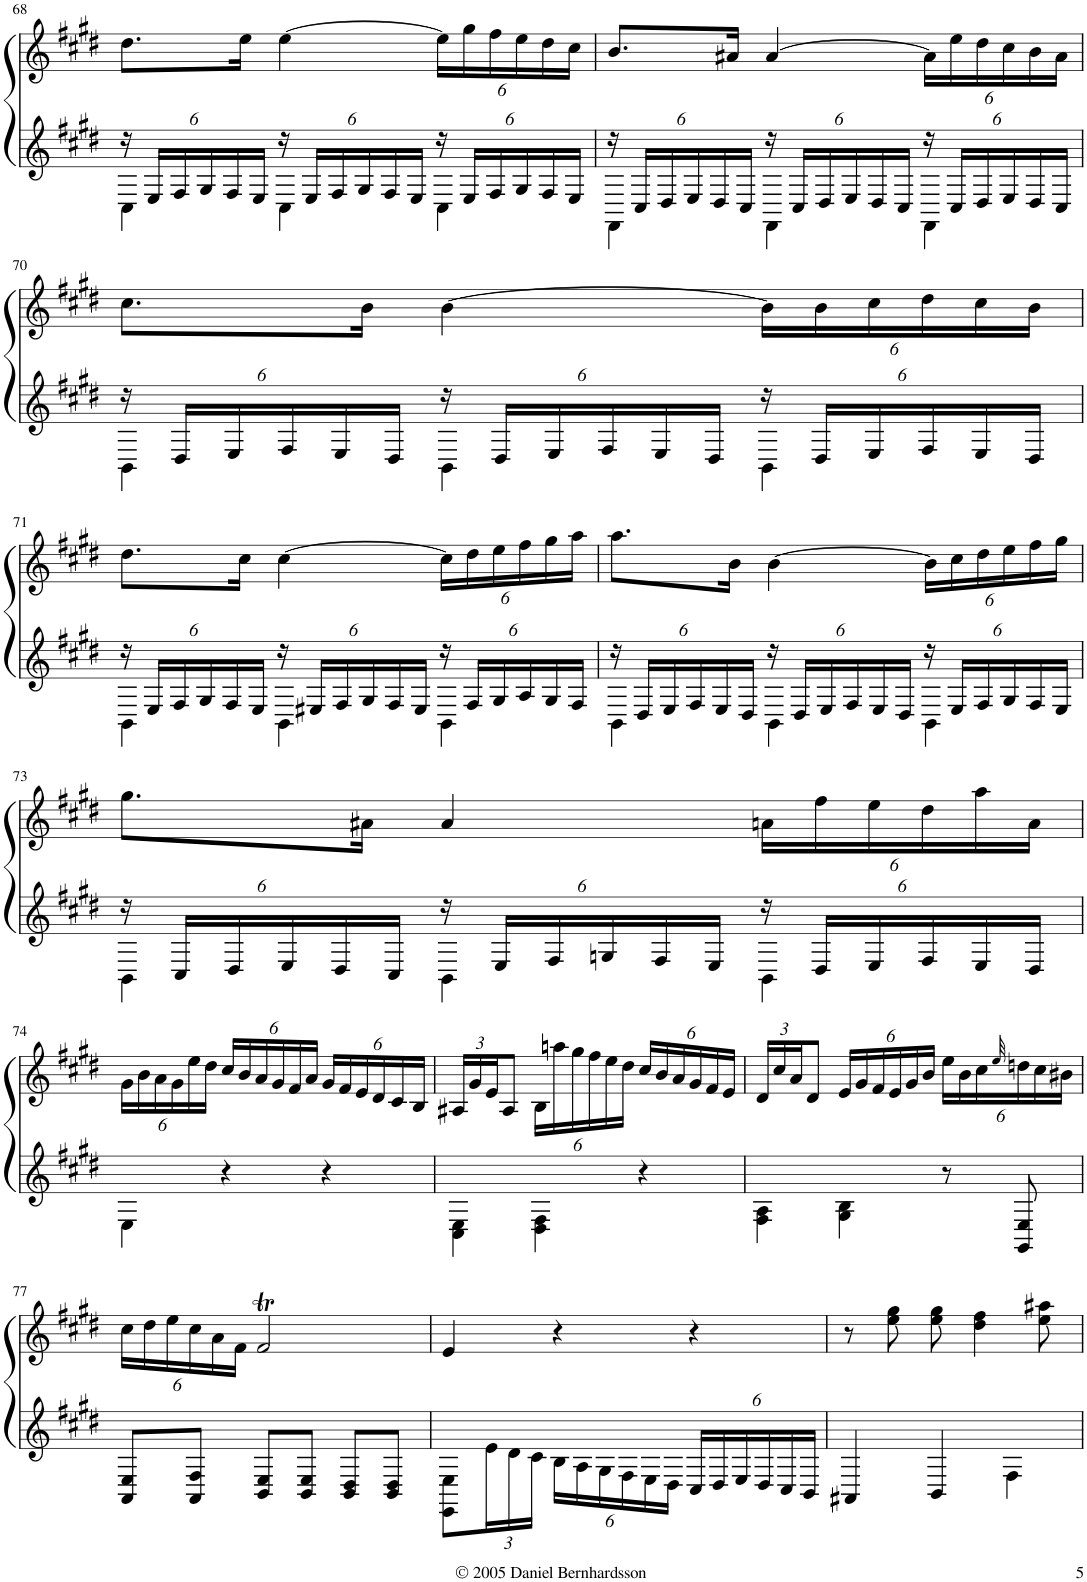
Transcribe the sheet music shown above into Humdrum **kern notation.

**kern	**kern
*part1	*part1
*staff2	*staff1
*I"Piano	*
*I'Pno.	*
!!LO:PB:g=z
*clefG2	*clefG2
*k[f#c#g#d#]	*k[f#c#g#d#]
*E:	*E:
*M3/4	*M3/4
*Xbrackettup	*
=68	=68
*^	*
24r	4C#\	8.dd#\L
24E/LL	.	.
24F#/	.	.
24G#/	.	.
24F#/	.	.
.	.	16ee\Jk
24E/JJ	.	.
24r	4C#\	[4ee\
24E/LL	.	.
24F#/	.	.
24G#/	.	.
24F#/	.	.
24E/JJ	.	.
*	*	*Xbrackettup
24r	4C#\	24ee\LL]
24E/LL	.	24gg#\
24F#/	.	24ff#\
24G#/	.	24ee\
24F#/	.	24dd#\
24E/JJ	.	24cc#\JJ
=69	=69	=69
24r	4FF#\	8.b/L
24C#/LL	.	.
24D#/	.	.
24E/	.	.
24D#/	.	.
.	.	16a#X/Jk
24C#/JJ	.	.
24r	4FF#\	[4a#/
24C#/LL	.	.
24D#/	.	.
24E/	.	.
24D#/	.	.
24C#/JJ	.	.
24r	4FF#\	24a#\LL]
24C#/LL	.	24ee\
24D#/	.	24dd#\
24E/	.	24cc#\
24D#/	.	24b\
24C#/JJ	.	24a#\JJ
!!LO:LB:g=z
=70	=70	=70
24r	4BB\	8.cc#\L
24D#/LL	.	.
24E/	.	.
24F#/	.	.
24E/	.	.
.	.	16b\Jk
24D#/JJ	.	.
24r	4BB\	[4b\
24D#/LL	.	.
24E/	.	.
24F#/	.	.
24E/	.	.
24D#/JJ	.	.
24r	4BB\	24b\LL]
24D#/LL	.	24b\
24E/	.	24cc#\
24F#/	.	24dd#\
24E/	.	24cc#\
24D#/JJ	.	24b\JJ
!!LO:LB:g=z
=71	=71	=71
24r	4BB\	8.dd#\L
24E/LL	.	.
24F#/	.	.
24G#/	.	.
24F#/	.	.
.	.	16cc#\Jk
24E/JJ	.	.
24r	4BB\	[4cc#\
24E#X/LL	.	.
24F#/	.	.
24G#/	.	.
24F#/	.	.
24E#/JJ	.	.
24r	4BB\	24cc#\LL]
24F#/LL	.	24dd#\
24G#/	.	24ee\
24A/	.	24ff#\
24G#/	.	24gg#\
24F#/JJ	.	24aa\JJ
=72	=72	=72
24r	4BB\	8.aa\L
24D#/LL	.	.
24E/	.	.
24F#/	.	.
24E/	.	.
.	.	16b\Jk
24D#/JJ	.	.
24r	4BB\	[4b\
24D#/LL	.	.
24E/	.	.
24F#/	.	.
24E/	.	.
24D#/JJ	.	.
24r	4BB\	24b\LL]
24E/LL	.	24cc#\
24F#/	.	24dd#\
24G#/	.	24ee\
24F#/	.	24ff#\
24E/JJ	.	24gg#\JJ
!!LO:LB:g=z
=73	=73	=73
24r	4BB\	8.gg#\L
24C#/LL	.	.
24D#/	.	.
24E/	.	.
24D#/	.	.
.	.	16a#X\Jk
24C#/JJ	.	.
24r	4BB\	4a#/
24E/LL	.	.
24F#/	.	.
24Gn/	.	.
24F#/	.	.
24E/JJ	.	.
24r	4BB\	24an\LL
24D#/LL	.	24ff#\
24E/	.	24ee\
24F#/	.	24dd#\
24E/	.	24aa\
24D#/JJ	.	24a\JJ
*v	*v	*
!!LO:LB:g=z
=74	=74
4E\	24g#\LL
.	24b\
.	24a\
.	24g#\
.	24ee\
.	24dd#\JJ
4r	24cc#/LL
.	24b/
.	24a/
.	24g#/
.	24f#/
.	24a/JJ
4r	24g#/LL
.	24f#/
.	24e/
.	24d#/
.	24c#/
.	24B/JJ
=75	=75
4C#\ 4E\	24A#X/LL
.	24g#/
.	24e/J
.	8A#/J
4D#\ 4F#\	24B\LL
.	24aan\
.	24gg#\
.	24ff#\
.	24ee\
.	24dd#\JJ
4r	24cc#/LL
.	24b/
.	24a/
.	24g#/
.	24f#/
.	24e/JJ
=76	=76
4F#\ 4A\	24d#/LL
.	24cc#/
.	24a/J
.	8d#/J
4G#\ 4B\	24e/LL
.	24g#/
.	24f#/
.	24e/
.	24g#/
.	24b/JJ
8r	24ee\LL
.	24b\
.	24cc#\
.	32qee/
8GG#/ 8E/	24ddn\
.	24cc#\
.	24b#X\JJ
!!LO:LB:g=z
=77	=77
8AA/ 8E/L	24cc#\LL
.	24dd#\
.	24ee\
8AA/ 8F#/J	24cc#\
.	24a\
.	24f#\JJ
8BB/ 8E/L	2f#T/
8BB/ 8E/J	.
8BB/ 8D#/L	.
8BB/ 8D#/J	.
=78	=78
8EE\ 8E\L	4e/
24e\L	.
24d#\	.
24c#\JJ	.
24B\LL	4r
24A\	.
24G#\	.
24F#\	.
24E\	.
24D#\JJ	.
24C#/LL	4r
24D#/	.
24E/	.
24D#/	.
24C#/	.
24BB/JJ	.
=79	=79
4AA#X/	8r
.	8ee\ 8gg#\
4BB/	8ee\ 8gg#\
.	4dd#\ 4ff#\
4F#\	.
.	8ee\ 8aa#X\
=	=
*-	*-
